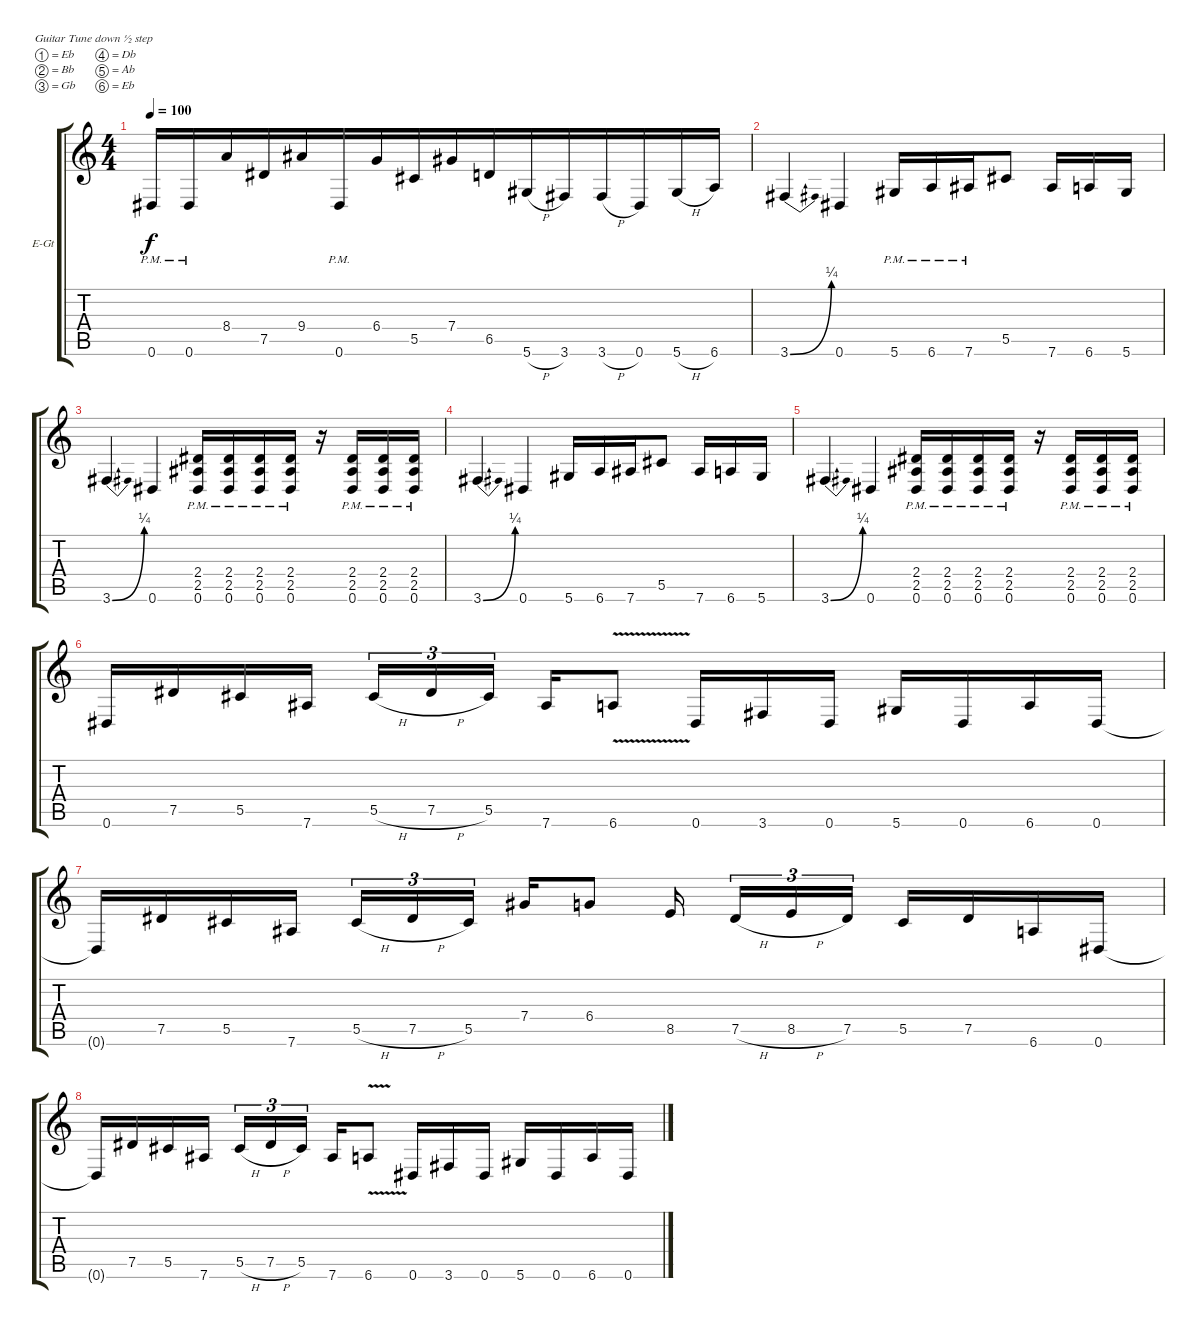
\bracketExtendMode groupsimilarinstruments
\firstSystemTrackNameOrientation horizontal
\otherSystemsTrackNameOrientation horizontal
\track ("Luke Hoskin" "E-Gt") {instrument overdrivenguitar}
\staff {score tabs}
\tuning (Eb4 Bb3 Gb3 Db3 Ab2 Eb2)
\ts (4 4)
\beaming (8 8)
\tempo 100
\clef g2
\ks c
0.6{pm}.16{dy f} 0.6{pm}.16 8.4.16 7.5.16 9.4.16 0.6{pm}.16 6.4.16 5.5.16 7.4.16 6.5.16 5.6{h}.16 3.6.16 3.6{h}.16 0.6.16 5.6{h}.16 6.6.16 |
\beaming (8 2 2 2 2)
3.6{be (bend 0 0 60 1)}.4 0.6.4 5.6{pm}.16 6.6{pm}.16 7.6{pm}.16 5.5.8 7.6.16 6.6.16 5.6.16 |
3.6{be (bend 0 0 60 1)}.4 0.6.4 (2.4{pm} 2.5{pm} 0.6{pm}).16 (2.4{pm} 2.5{pm} 0.6{pm}).16 (2.4{pm} 2.5{pm} 0.6{pm}).16 (2.4{pm} 2.5{pm} 0.6{pm}).16 r.16 (2.4{pm} 2.5{pm} 0.6{pm}).16 (2.4{pm} 2.5{pm} 0.6{pm}).16 (2.4{pm} 2.5{pm} 0.6{pm}).16 |
3.6{be (bend 0 0 60 1)}.4 0.6.4 5.6.16 6.6.16 7.6.16 5.5.8 7.6.16 6.6.16 5.6.16 |
3.6{be (bend 0 0 60 1)}.4 0.6.4 (2.4{pm} 2.5{pm} 0.6{pm}).16 (2.4{pm} 2.5{pm} 0.6{pm}).16 (2.4{pm} 2.5{pm} 0.6{pm}).16 (2.4{pm} 2.5{pm} 0.6{pm}).16 r.16 (2.4{pm} 2.5{pm} 0.6{pm}).16 (2.4{pm} 2.5{pm} 0.6{pm}).16 (2.4{pm} 2.5{pm} 0.6{pm}).16 |
0.6.16 7.5.16 5.5.16 7.6.16 5.5{h}.16{tu (3 2)} 7.5{h}.16{tu (3 2)} 5.5.16{tu (3 2)} 7.6.16 6.6{v}.8 0.6.16 3.6.16 0.6.16 5.6.16 0.6.16 6.6.16 0.6.16 |
0.6{t}.16 7.5.16 5.5.16 7.6.16 5.5{h}.16{tu (3 2)} 7.5{h}.16{tu (3 2)} 5.5.16{tu (3 2)} 7.4.16 6.4.8 8.5.16 7.5{h}.16{tu (3 2)} 8.5{h}.16{tu (3 2)} 7.5.16{tu (3 2)} 5.5.16 7.5.16 6.6.16 0.6.16 |
0.6{t}.16 7.5.16 5.5.16 7.6.16 5.5{h}.16{tu (3 2)} 7.5{h}.16{tu (3 2)} 5.5.16{tu (3 2)} 7.6.16 6.6{v}.8 0.6.16 3.6.16 0.6.16 5.6.16 0.6.16 6.6.16 0.6.16
